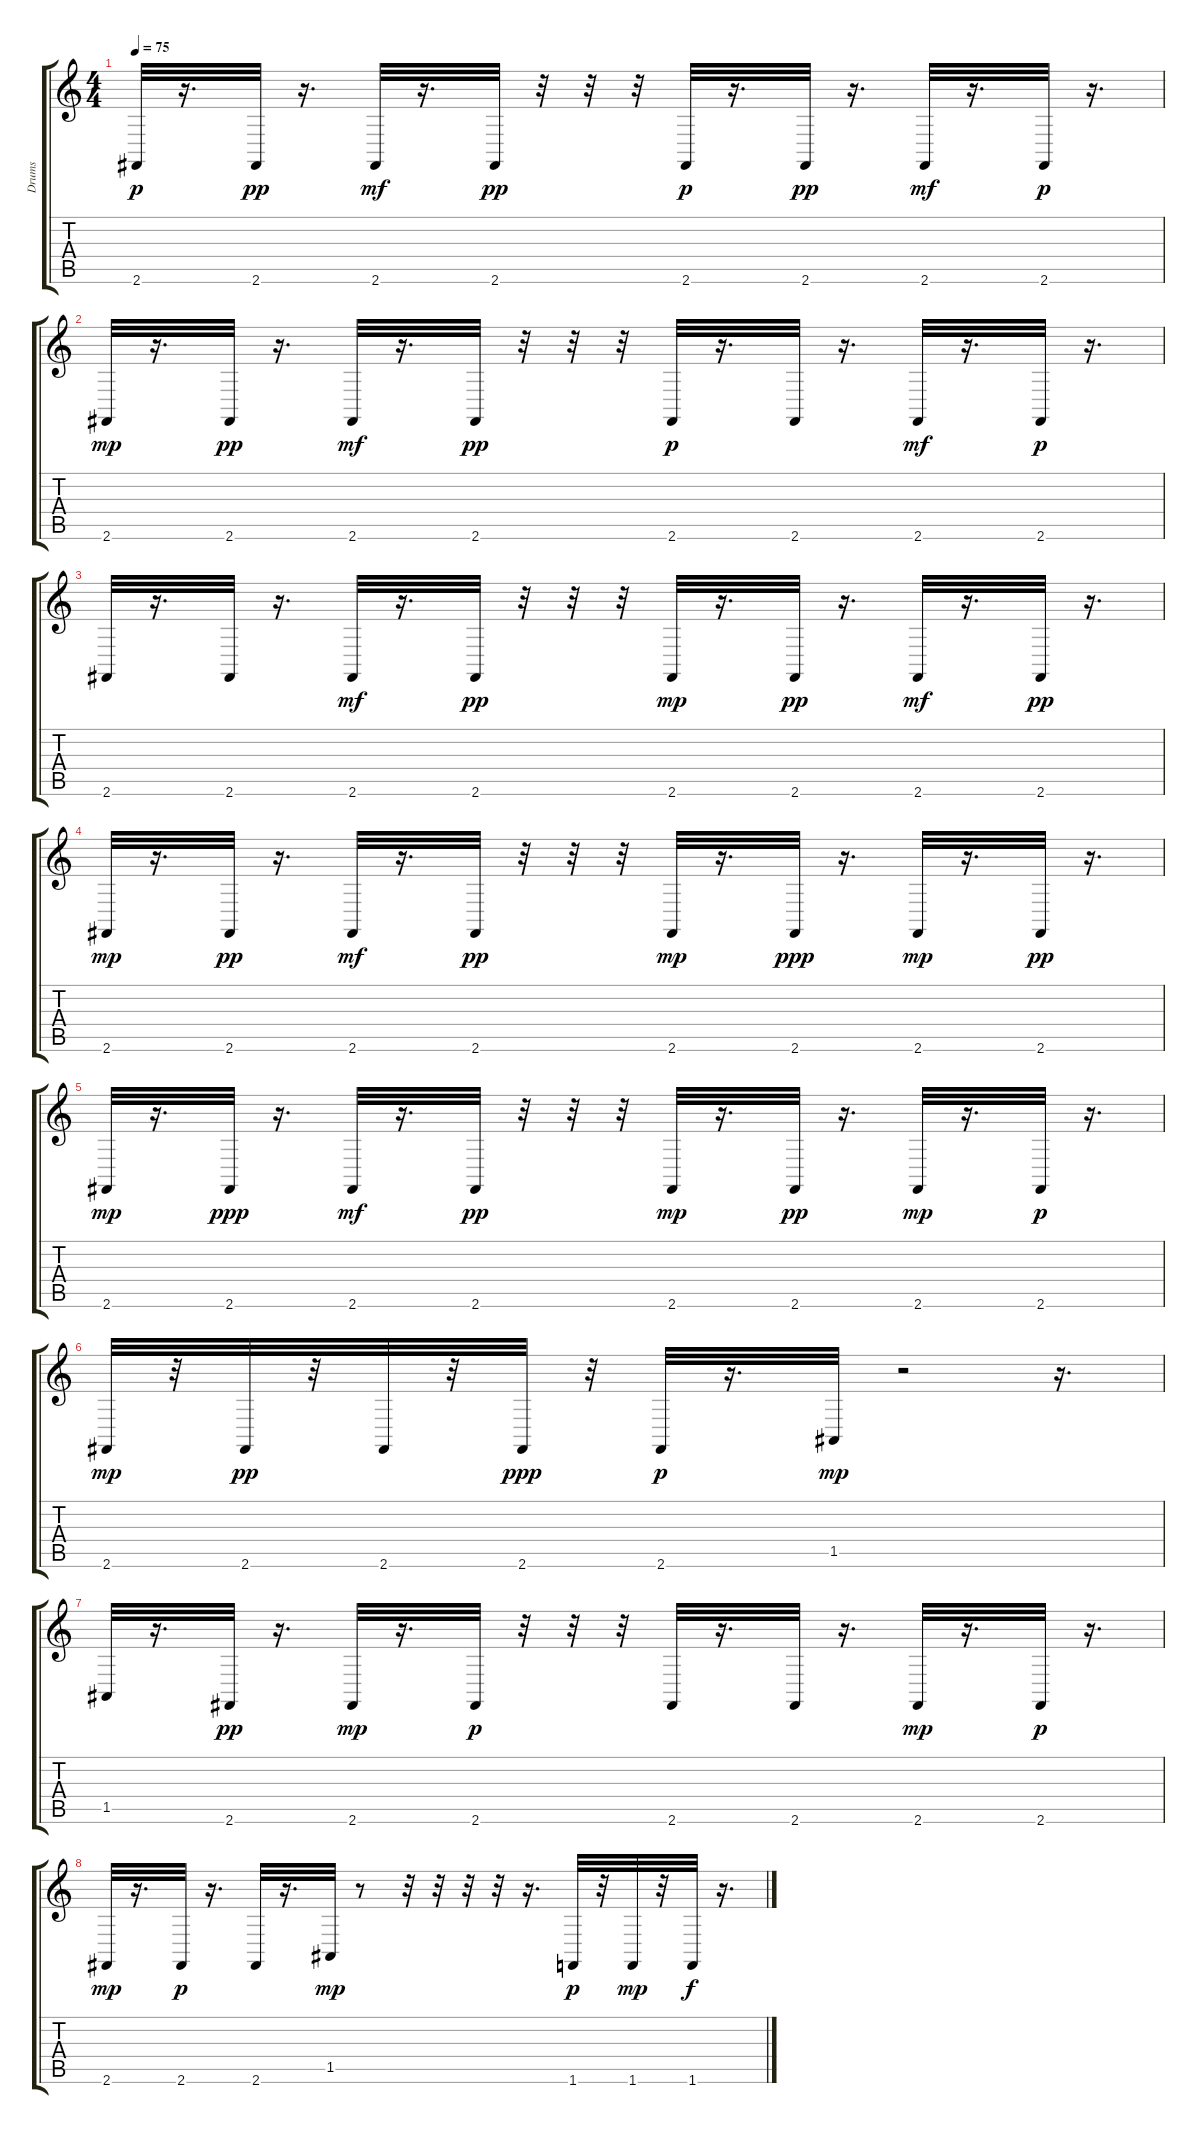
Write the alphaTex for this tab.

\track ("Drums" "Drums") {instrument melodictom}
\staff {score tabs}
\tuning (E4 B3 G3 D3 A2 E2) {hide}
\ts (4 4)
\tempo 75
\clef g2
\ks c
2.6.32{dy p} r.16{d} 2.6.32{dy pp} r.16{d} 2.6.32{dy mf} r.16{d} 2.6.32{dy pp} r.32 r.32 r.32 2.6.32{dy p} r.16{d} 2.6.32{dy pp} r.16{d} 2.6.32{dy mf} r.16{d} 2.6.32{dy p} r.16{d} |
2.6.32{dy mp} r.16{d} 2.6.32{dy pp} r.16{d} 2.6.32{dy mf} r.16{d} 2.6.32{dy pp} r.32 r.32 r.32 2.6.32{dy p} r.16{d} 2.6.32 r.16{d} 2.6.32{dy mf} r.16{d} 2.6.32{dy p} r.16{d} |
2.6.32 r.16{d} 2.6.32 r.16{d} 2.6.32{dy mf} r.16{d} 2.6.32{dy pp} r.32 r.32 r.32 2.6.32{dy mp} r.16{d} 2.6.32{dy pp} r.16{d} 2.6.32{dy mf} r.16{d} 2.6.32{dy pp} r.16{d} |
2.6.32{dy mp} r.16{d} 2.6.32{dy pp} r.16{d} 2.6.32{dy mf} r.16{d} 2.6.32{dy pp} r.32 r.32 r.32 2.6.32{dy mp} r.16{d} 2.6.32{dy ppp} r.16{d} 2.6.32{dy mp} r.16{d} 2.6.32{dy pp} r.16{d} |
2.6.32{dy mp} r.16{d} 2.6.32{dy ppp} r.16{d} 2.6.32{dy mf} r.16{d} 2.6.32{dy pp} r.32 r.32 r.32 2.6.32{dy mp} r.16{d} 2.6.32{dy pp} r.16{d} 2.6.32{dy mp} r.16{d} 2.6.32{dy p} r.16{d} |
2.6.32{dy mp} r.32 2.6.32{dy pp} r.32 2.6.32 r.32 2.6.32{dy ppp} r.32 2.6.32{dy p} r.16{d} 1.5.32{dy mp} r.2 r.16{d} |
1.5.32 r.16{d} 2.6.32{dy pp} r.16{d} 2.6.32{dy mp} r.16{d} 2.6.32{dy p} r.32 r.32 r.32 2.6.32 r.16{d} 2.6.32 r.16{d} 2.6.32{dy mp} r.16{d} 2.6.32{dy p} r.16{d} |
2.6.32{dy mp} r.16{d} 2.6.32{dy p} r.16{d} 2.6.32 r.16{d} 1.5.32{dy mp} r.8 r.32 r.32 r.32 r.32 r.16{d} 1.6.32{dy p} r.32 1.6.32{dy mp} r.32 1.6.32{dy f} r.16{d}
